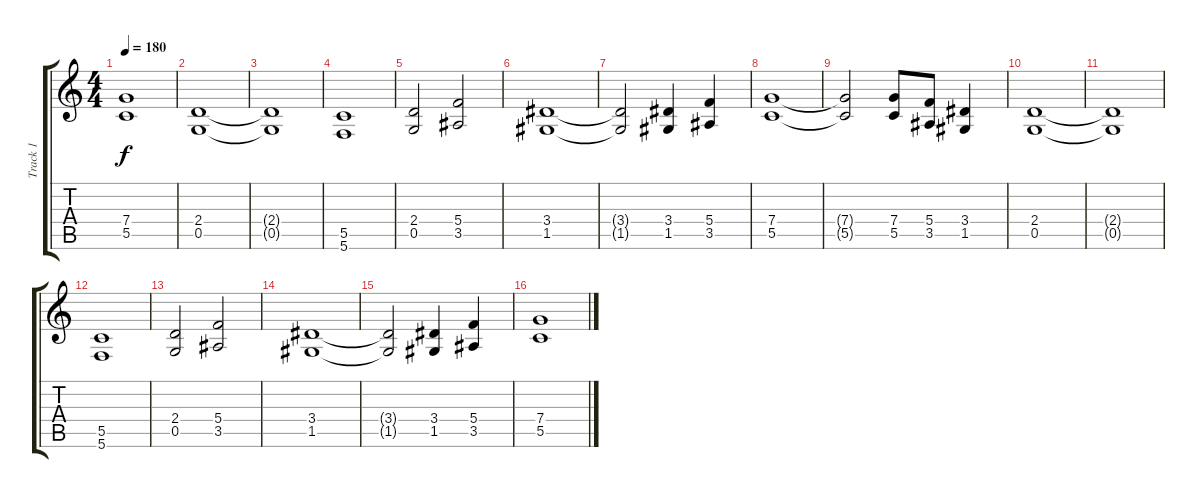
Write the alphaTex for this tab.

\track ("Track 1" "Track 1") {instrument distortionguitar}
\staff {score tabs}
\tuning (D4 A3 F3 C3 G2 C2) {hide}
\ts (4 4)
\tempo 180
\clef g2
\ks c
(7.4{t} 5.5{t}).1{dy f} |
(2.4 0.5).1 |
(2.4{t} 0.5{t}).1 |
(5.5 5.6).1 |
(2.4 0.5).2 (5.4 3.5).2 |
(3.4 1.5).1{balance 4} |
(3.4{t} 1.5{t}).2 (3.4 1.5).4 (5.4 3.5).4 |
(7.4 5.5).1 |
(7.4{t} 5.5{t}).2 (7.4 5.5).8 (5.4 3.5).8 (3.4 1.5).4 |
(2.4 0.5).1 |
(2.4{t} 0.5{t}).1 |
(5.5 5.6).1 |
(2.4 0.5).2 (5.4 3.5).2 |
(3.4 1.5).1{balance 4} |
(3.4{t} 1.5{t}).2 (3.4 1.5).4 (5.4 3.5).4 |
(7.4 5.5).1
